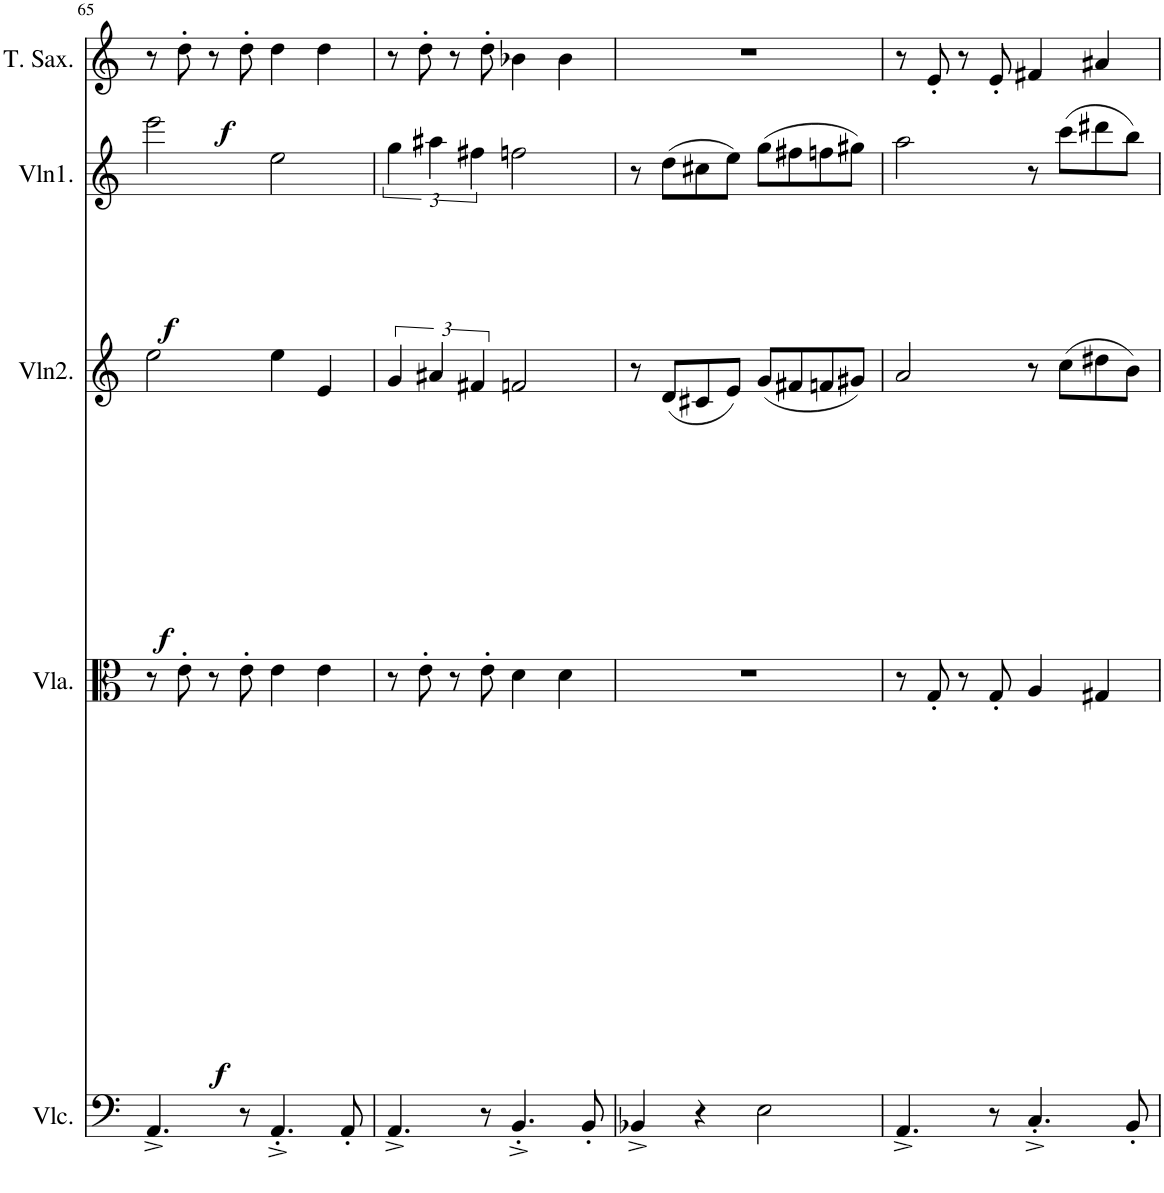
**kern	**kern	**dynam	**kern	**dynam	**kern	**dynam	**kern	**dynam
*part5	*part4	*part4	*part3	*part3	*part2	*part2	*part1	*part1
*staff5	*staff4	*staff4	*staff3	*staff3	*staff2	*staff2	*staff1	*staff1
*I"Cello	*I"Viola	*	*I"Violin2	*	*I"Violin1	*	*I"Tenor Sax	*
*	*I'Vla.	*	*I'Vln2.	*	*I'Vln1.	*	*I'T. Sax.	*
!!LO:PB:g=z
*clefF4	*clefC3	*	*clefG2	*	*clefG2	*	*clefG2	*
*	*	*	*	*	*	*	*Trd8c14	*
*k[]	*k[]	*	*k[]	*	*k[]	*	*k[]	*
*M4/4	*M2/4	*	*M4/4	*	*M4/4	*	*M2/4	*
=65	=65	=65	=65	=65	=65	=65	=65	=65
!	!	!	!	!LO:DY:b	!	!LO:DY:b	!	!
4.AA^/	8r	.	2ee\	f	2eee\	f	8r	.
!	!	!LO:DY:b	!	!	!	!	!	!LO:DY:b
.	8e'\	f	.	.	.	.	8dd'\	f
.	8r	.	.	.	.	.	8r	.
8r	8e'\	.	.	.	.	.	8dd'\	.
4.AA'^/	4e\	.	4ee\	.	2ee\	.	4dd\	.
.	4e\	.	4e/	.	.	.	4dd\	.
8AA'/	.	.	.	.	.	.	.	.
=66	=66	=66	=66	=66	=66	=66	=66	=66
4.AA^/	8r	.	6g/	.	6gg\	.	8r	.
.	8e'\	.	.	.	.	.	8dd'\	.
.	.	.	6a#X/	.	6aa#X\	.	.	.
.	8r	.	.	.	.	.	8r	.
.	.	.	6f#X/	.	6ff#X\	.	.	.
8r	8e'\	.	.	.	.	.	8dd'\	.
4.BB'^/	4d\	.	2fn/	.	2ffn\	.	4b-X\	.
.	4d\	.	.	.	.	.	4b-\	.
8BB'/	.	.	.	.	.	.	.	.
=67	=67	=67	=67	=67	=67	=67	=67	=67
4BB-X^/	2r	.	8r	.	8r	.	2r	.
.	.	.	(8d/L	.	(8dd\L	.	.	.
4r	.	.	8c#X/	.	8cc#X\	.	.	.
.	.	.	8e/J)	.	8ee\J)	.	.	.
2E\	2ryy	.	(8g/L	.	(8gg\L	.	2ryy	.
.	.	.	8f#X/	.	8ff#X\	.	.	.
.	.	.	8fn/	.	8ffn\	.	.	.
.	.	.	8g#X/J)	.	8gg#X\J)	.	.	.
=68	=68	=68	=68	=68	=68	=68	=68	=68
4.AA^/	8r	.	2a/	.	2aa\	.	8r	.
.	8G'/	.	.	.	.	.	8e'/	.
.	8r	.	.	.	.	.	8r	.
8r	8G'/	.	.	.	.	.	8e'/	.
4.C'^/	4A/	.	8r	.	8r	.	4f#X/	.
.	.	.	(8cc\L	.	(8ccc\L	.	.	.
.	4G#X/	.	8dd#X\	.	8ddd#X\	.	4a#X/	.
8BB'/	.	.	8b\J)	.	8bb\J)	.	.	.
=	=	=	=	=	=	=	=	=
*-	*-	*-	*-	*-	*-	*-	*-	*-
